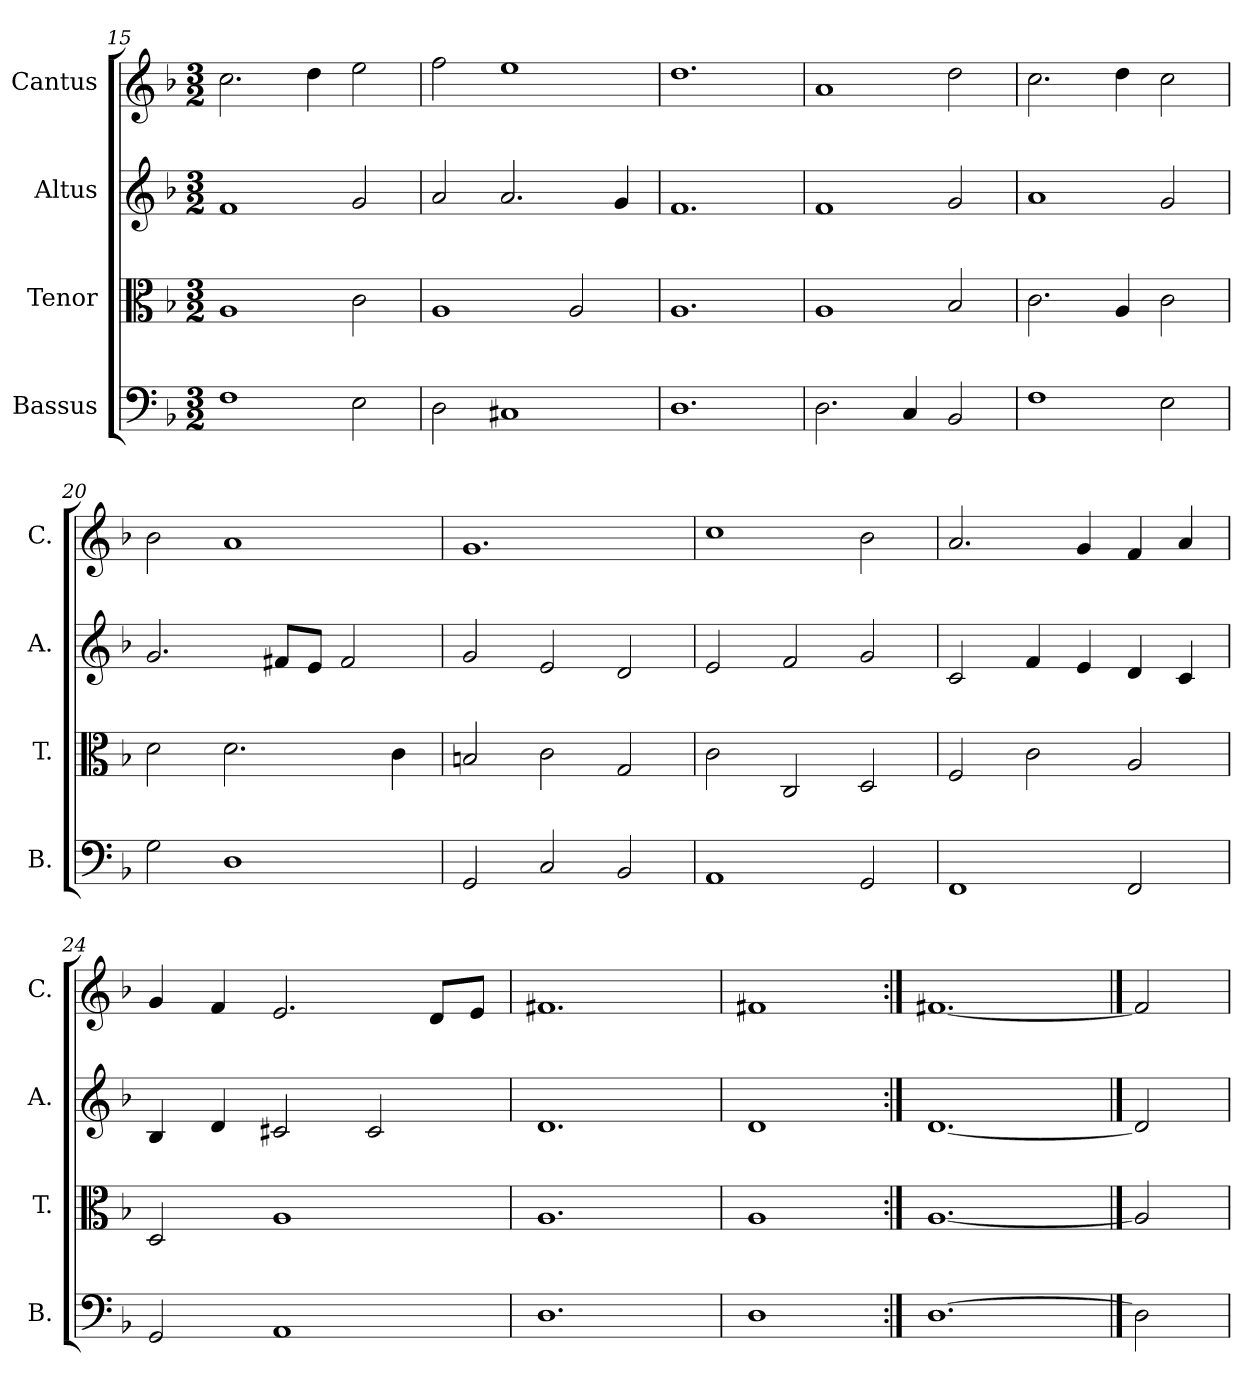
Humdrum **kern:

**kern	**kern	**kern	**kern
*part4	*part3	*part2	*part1
*staff4	*staff3	*staff2	*staff1
*I"Bassus	*I"Tenor	*I"Altus	*I"Cantus
*I'B.	*I'T.	*I'A.	*I'C.
*clefF4	*clefC3	*clefG2	*clefG2
*k[b-]	*k[b-]	*k[b-]	*k[b-]
*F:	*F:	*F:	*F:
*M3/2	*M3/2	*M3/2	*M3/2
=15	=15	=15	=15
1F	1A	1f	2.cc\
.	.	.	4dd\
2E\	2c\	2g/	2ee\
=16	=16	=16	=16
2D\	1A	2a/	2ff\
1C#X	.	2.a/	1ee
.	2A/	.	.
.	.	4g/	.
=17	=17	=17	=17
1.D	1.A	1.f	1.dd
=18	=18	=18	=18
2.D\	1A	1f	1a
4C/	.	.	.
2BB-/	2B-/	2g/	2dd\
=19	=19	=19	=19
1F	2.c\	1a	2.cc\
.	4A/	.	4dd\
2E\	2c\	2g/	2cc\
!!LO:LB:g=z
=20	=20	=20	=20
2G\	2d\	2.g/	2b-\
1D	2.d\	.	1a
.	.	8f#X/L	.
.	.	8e/J	.
.	.	2f#/	.
.	4c\	.	.
=21	=21	=21	=21
2GG/	2Bn/	2g/	1.g
2C/	2c\	2e/	.
2BB-/	2G/	2d/	.
=22	=22	=22	=22
1AA	2c\	2e/	1cc
.	2C/	2f/	.
2GG/	2D/	2g/	2b-\
=23	=23	=23	=23
1FF	2F/	2c/	2.a/
.	2c\	4f/	.
.	.	4e/	4g/
2FF/	2A/	4d/	4f/
.	.	4c/	4a/
=24	=24	=24	=24
2GG/	2D/	4B-/	4g/
.	.	4d/	4f/
1AA	1A	2c#X/	2.e/
.	.	2c#/	.
.	.	.	8d/L
.	.	.	8e/J
=25	=25	=25	=25
1.D	1.A	1.d	1.f#X
=26	=26	=26	=26
1D	1A	1d	1f#X
=27:|!	=27:|!	=27:|!	=27:|!
[1.D	[1.A	[1.d	[1.f#X
==28	==28	==28	==28
2D]	2A]	2d]	2f#]
=	=	=	=
*-	*-	*-	*-
